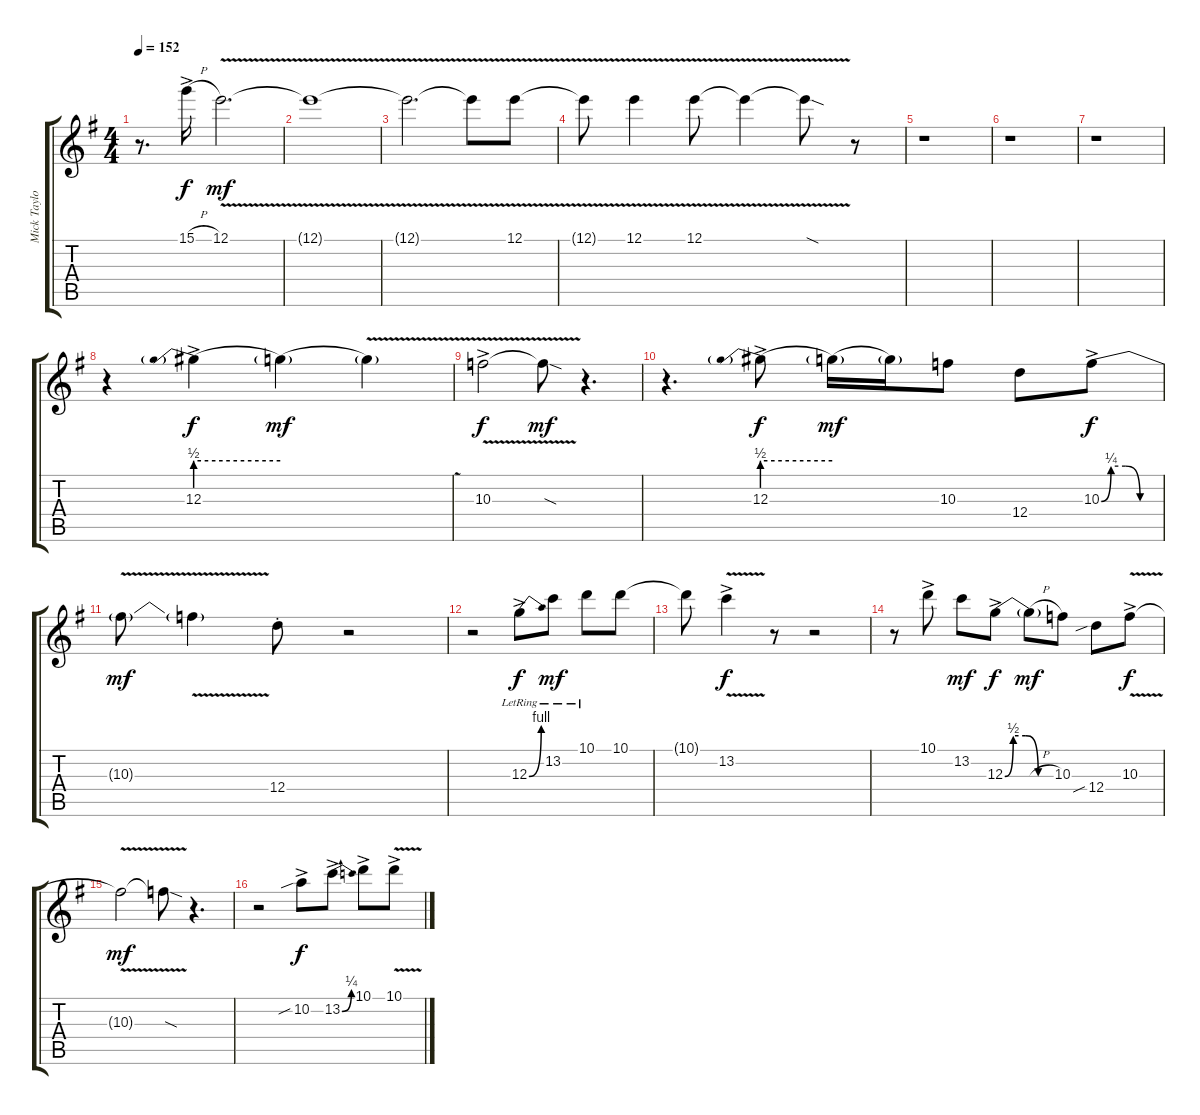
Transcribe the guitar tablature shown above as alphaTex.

\track ("Mick Taylor Overdub" "Mick Taylo") {instrument overdrivenguitar}
\staff {score tabs}
\tuning (E4 B3 G3 D3 A2 E2) {hide}
\ts (4 4)
\tempo 152
\clef g2
\ks g
r.8{d dy mp} 15.1{h ac}.16{dy f} 12.1{v}.2{d dy mf} |
12.1{v t}.1 |
12.1{v t}.2{d} 12.1{t}.8 12.1{v}.8 |
12.1{v t}.8 12.1{v}.4 12.1{v}.8 12.1{v t}.4 12.1{sod t}.8 r.8 |
r.1 |
r.1 |
r.1 |
r.4 12.3{be (prebend 0 2 60 2) ac}.4{dy f} 12.3{be (hold 40 0 60 0) t}.4{dy mf} 12.3{v t}.4 |
10.3{v ac}.2{dy f} 10.3{sod t}.8{dy mf} r.4{d} |
r.4{d} 12.3{be (prebend 0 2 60 2) ac}.8{dy f} 12.3{be (hold 40 0 60 0) t}.16{dy mf} 12.3{t}.16 10.3.8 12.4.8 10.3{be (custom 0 0 10 1 25 1 40 0 60 0) ac}.8{dy f} |
10.3{v t}.8{dy mf} 10.3{v t}.4 12.4{st}.8 r.2 |
r.2 12.3{be (bend 0 0 60 4) ac lr}.8{dy f} 13.2{lr}.8{dy mf} 10.1{lr}.8 10.1.8 |
10.1{t}.8 13.2{v ac}.4{dy f} r.8 r.2 |
r.8 10.1{ac}.8 13.2.8{dy mf} 12.3{be (custom 0 0 10 2 25 2 40 0 60 0) ac}.8{dy f} 12.3{h t}.8{dy mf} 10.3.8 12.4{sib}.8 10.3{v ac}.8{dy f} |
10.3{v t}.2{dy mf} 10.3{sod t}.8 r.4{d} |
r.2 10.2{sib ac}.8{dy f} 13.2{be (bend 0 0 60 1) ac}.8 10.1{ac}.8 10.1{v ac}.8
